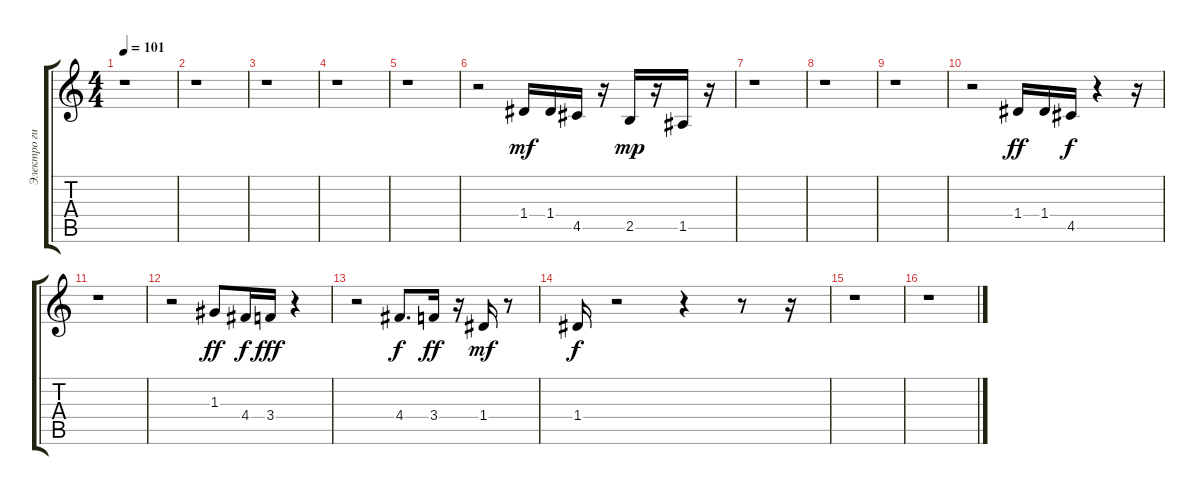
\track ("Электро гитара" "Электро ги") {instrument electricguitarclean}
\staff {score tabs}
\tuning (E4 B3 G3 D3 A2 E2) {hide}
\ts (4 4)
\tempo 101
\clef g2
\ks c
r.1{dy f} |
r.1 |
r.1 |
r.1 |
r.1 |
r.2 1.4.16{dy mf} 1.4.16 4.5.16 r.16 2.5.16{dy mp} r.16 1.5.16 r.16 |
r.1 |
r.1 |
r.1 |
r.2 1.4.16{dy ff} 1.4.16 4.5.16{dy f} r.4 r.16 |
r.1 |
r.2 1.3.8{dy ff} 4.4.16{dy f} 3.4.16{dy fff} r.4 |
r.2 4.4.8{d dy f} 3.4.16{dy ff} r.16 1.4.16{dy mf} r.8 |
1.4.16{dy f} r.2 r.4 r.8 r.16 |
r.1 |
r.1
